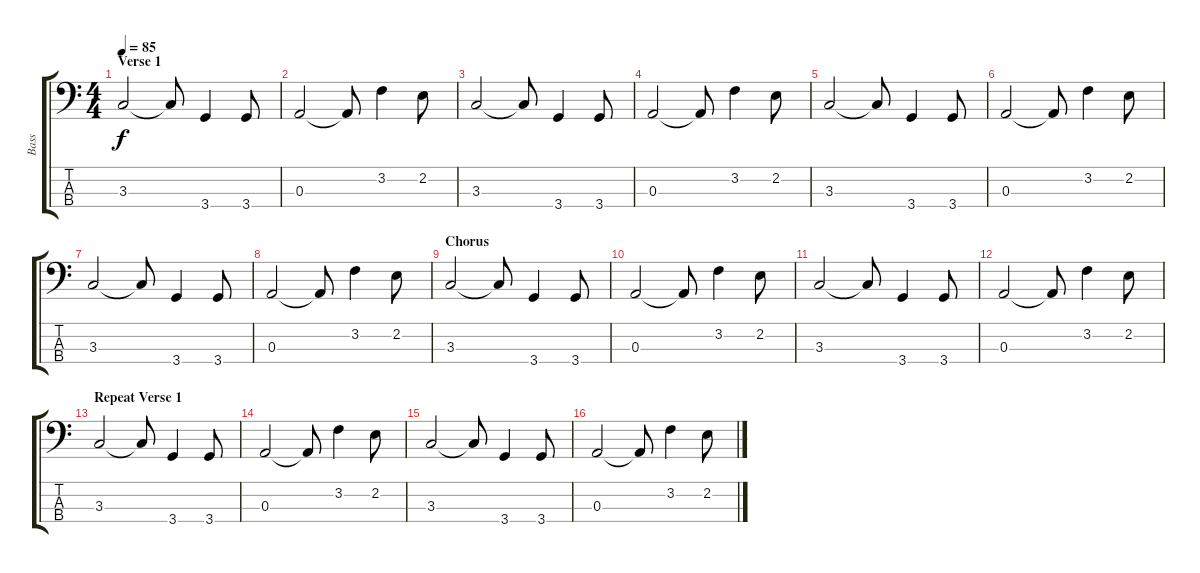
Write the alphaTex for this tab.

\track ("Bass" "Bass") {instrument electricbassfinger}
\staff {score tabs}
\tuning (G2 D2 A1 E1) {hide}
\ts (4 4)
\section ("" "Verse 1")
\tempo 85
\clef f4
\ks c
3.3.2{dy f} 3.3{t}.8 3.4.4 3.4.8 |
0.3.2 0.3{t}.8 3.2.4 2.2.8 |
3.3.2 3.3{t}.8 3.4.4 3.4.8 |
0.3.2 0.3{t}.8 3.2.4 2.2.8 |
3.3.2 3.3{t}.8 3.4.4 3.4.8 |
0.3.2 0.3{t}.8 3.2.4 2.2.8 |
3.3.2 3.3{t}.8 3.4.4 3.4.8 |
0.3.2 0.3{t}.8 3.2.4 2.2.8 |
\section ("" "Chorus")
3.3.2 3.3{t}.8 3.4.4 3.4.8 |
0.3.2 0.3{t}.8 3.2.4 2.2.8 |
3.3.2 3.3{t}.8 3.4.4 3.4.8 |
0.3.2 0.3{t}.8 3.2.4 2.2.8 |
\section ("" "Repeat Verse 1")
3.3.2 3.3{t}.8 3.4.4 3.4.8 |
0.3.2 0.3{t}.8 3.2.4 2.2.8 |
3.3.2 3.3{t}.8 3.4.4 3.4.8 |
0.3.2 0.3{t}.8 3.2.4 2.2.8
